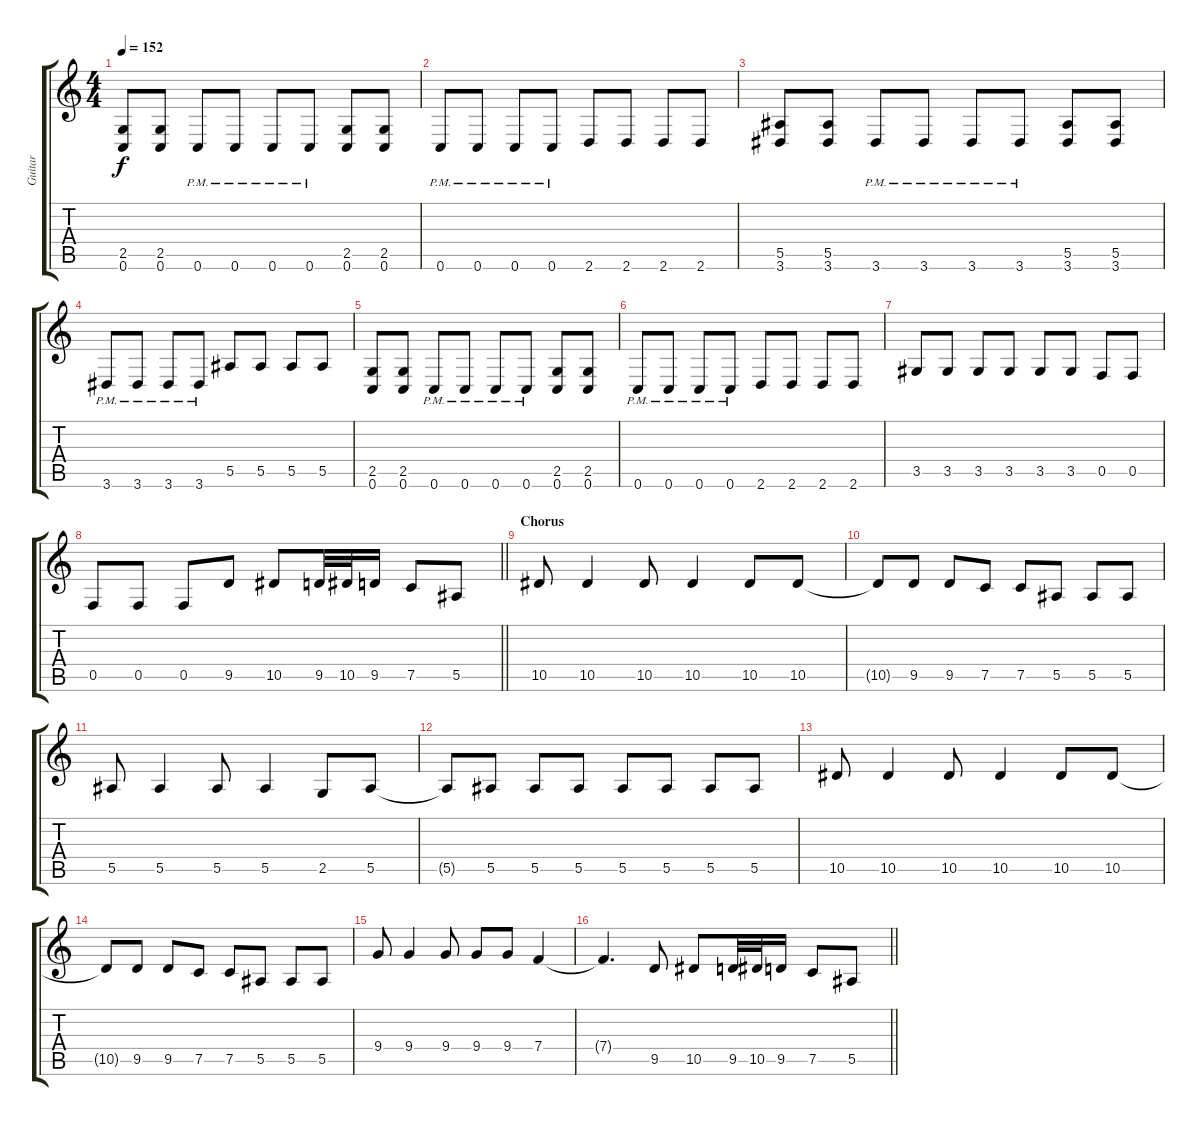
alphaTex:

\track ("Guitar" "Guitar") {instrument overdrivenguitar}
\staff {score tabs}
\tuning (C4 G3 Eb3 Bb2 F2 C2) {hide}
\ts (4 4)
\tempo 152
\clef g2
\ks c
(2.5 0.6).8{dy f} (2.5 0.6).8 0.6{pm}.8 0.6{pm}.8 0.6{pm}.8 0.6{pm}.8 (2.5 0.6).8 (2.5 0.6).8 |
0.6{pm}.8 0.6{pm}.8 0.6{pm}.8 0.6{pm}.8 2.6.8 2.6.8 2.6.8 2.6.8 |
(5.5 3.6).8 (5.5 3.6).8 3.6{pm}.8 3.6{pm}.8 3.6{pm}.8 3.6{pm}.8 (5.5 3.6).8 (5.5 3.6).8 |
3.6{pm}.8 3.6{pm}.8 3.6{pm}.8 3.6{pm}.8 5.5.8 5.5.8 5.5.8 5.5.8 |
(2.5 0.6).8 (2.5 0.6).8 0.6{pm}.8 0.6{pm}.8 0.6{pm}.8 0.6{pm}.8 (2.5 0.6).8 (2.5 0.6).8 |
0.6{pm}.8 0.6{pm}.8 0.6{pm}.8 0.6{pm}.8 2.6.8 2.6.8 2.6.8 2.6.8 |
3.5.8 3.5.8 3.5.8 3.5.8 3.5.8 3.5.8 0.5.8 0.5.8 |
\barLineRight lightlight
0.5.8 0.5.8 0.5.8 9.5.8 10.5.8 9.5.32 10.5.32 9.5.16 7.5.8 5.5.8 |
\section ("" "Chorus")
10.5.8 10.5.4 10.5.8 10.5.4 10.5.8 10.5.8 |
10.5{t}.8 9.5.8 9.5.8 7.5.8 7.5.8 5.5.8 5.5.8 5.5.8 |
5.5.8 5.5.4 5.5.8 5.5.4 2.5.8 5.5.8 |
5.5{t}.8 5.5.8 5.5.8 5.5.8 5.5.8 5.5.8 5.5.8 5.5.8 |
10.5.8 10.5.4 10.5.8 10.5.4 10.5.8 10.5.8 |
10.5{t}.8 9.5.8 9.5.8 7.5.8 7.5.8 5.5.8 5.5.8 5.5.8 |
9.4.8 9.4.4 9.4.8 9.4.8 9.4.8 7.4.4 |
\barLineRight lightlight
7.4{t}.4{d} 9.5.8 10.5.8 9.5.32 10.5.32 9.5.16 7.5.8 5.5.8
